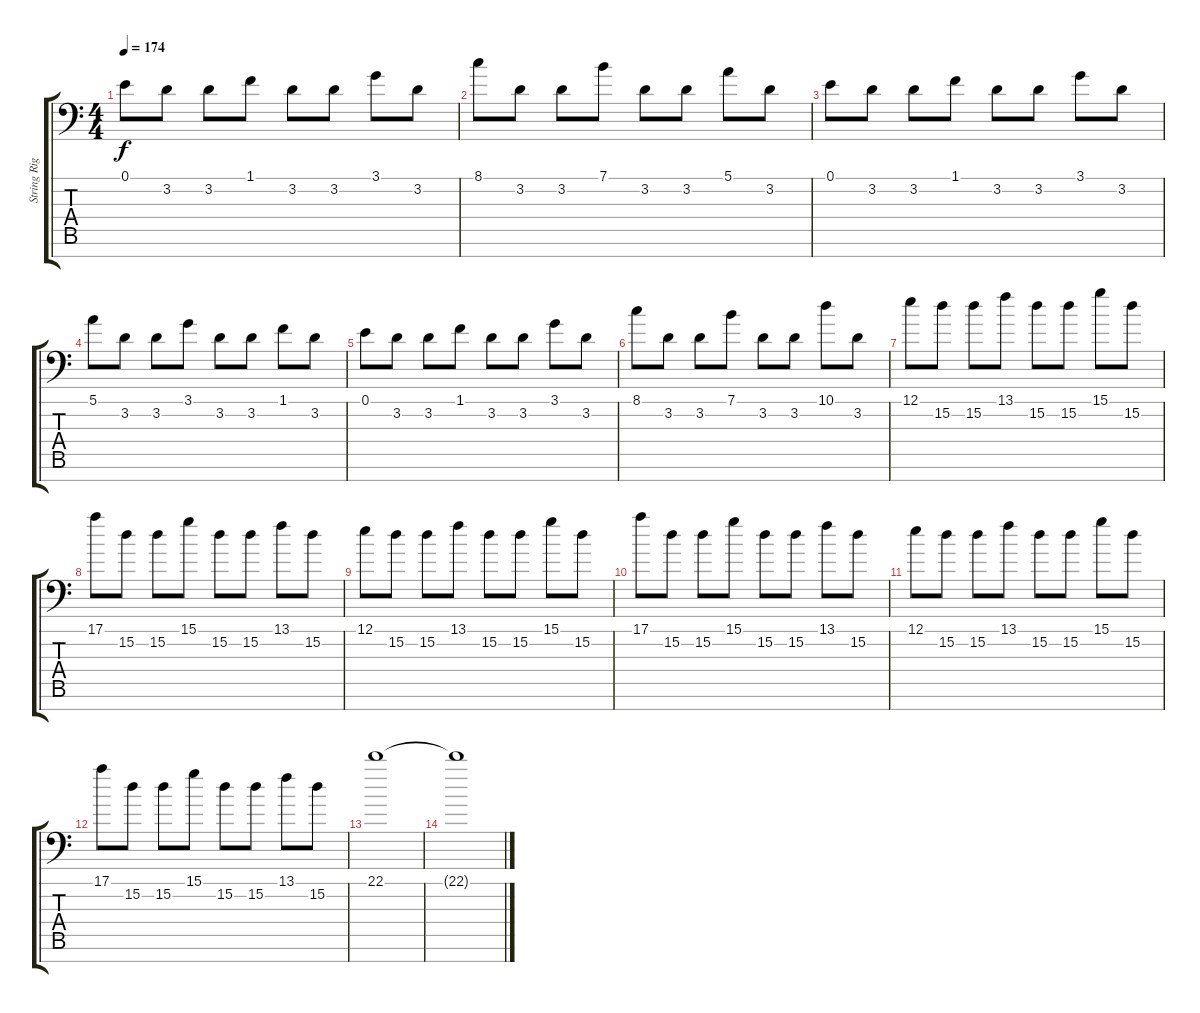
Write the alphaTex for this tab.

\track ("String Right" "String Rig") {instrument stringensemble1}
\staff {score tabs}
\tuning (E4 B3 G3 D3 A2 E2 C-1) {hide}
\ts (4 4)
\tempo 174
\clef f4
\ks c
0.1.8{dy f} 3.2.8 3.2.8 1.1.8 3.2.8 3.2.8 3.1.8 3.2.8 |
8.1.8 3.2.8 3.2.8 7.1.8 3.2.8 3.2.8 5.1.8 3.2.8 |
0.1.8 3.2.8 3.2.8 1.1.8 3.2.8 3.2.8 3.1.8 3.2.8 |
5.1.8 3.2.8 3.2.8 3.1.8 3.2.8 3.2.8 1.1.8 3.2.8 |
0.1.8 3.2.8 3.2.8 1.1.8 3.2.8 3.2.8 3.1.8 3.2.8 |
8.1.8 3.2.8 3.2.8 7.1.8 3.2.8 3.2.8 10.1.8 3.2.8 |
12.1.8 15.2.8 15.2.8 13.1.8 15.2.8 15.2.8 15.1.8 15.2.8 |
17.1.8 15.2.8 15.2.8 15.1.8 15.2.8 15.2.8 13.1.8 15.2.8 |
12.1.8 15.2.8 15.2.8 13.1.8 15.2.8 15.2.8 15.1.8 15.2.8 |
17.1.8 15.2.8 15.2.8 15.1.8 15.2.8 15.2.8 13.1.8 15.2.8 |
12.1.8 15.2.8 15.2.8 13.1.8 15.2.8 15.2.8 15.1.8 15.2.8 |
17.1.8 15.2.8 15.2.8 15.1.8 15.2.8 15.2.8 13.1.8 15.2.8 |
22.1.1 |
22.1{t}.1
